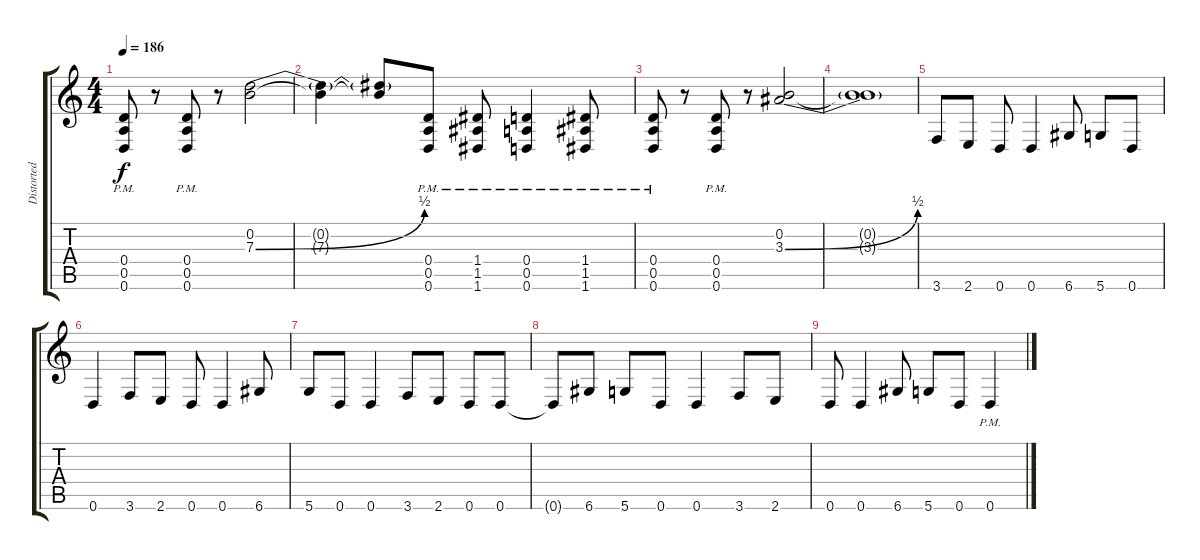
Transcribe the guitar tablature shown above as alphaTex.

\track ("Distorted Guitar 1" "Distorted ") {instrument distortionguitar}
\staff {score tabs}
\tuning (E4 B3 G3 D3 A2 D2) {hide}
\ts (4 4)
\tempo 186
\clef g2
\ks c
(0.4 0.5 0.6{pm}).8{dy f} r.8 (0.4{pm} 0.5{pm} 0.6{pm}).8 r.8 (0.2 7.3{be (bend 0 0 60 2)}).2 |
(0.2{t} 7.3{t}).4 (0.2{t} 7.3{t}).8 (0.4 0.5 0.6{pm}).8 (1.4{pm} 1.5{pm} 1.6{pm}).8 (0.4{pm} 0.5{pm} 0.6{pm}).4 (1.4{pm} 1.5{pm} 1.6{pm}).8 |
(0.4 0.5 0.6{pm}).8 r.8 (0.4{pm} 0.5{pm} 0.6{pm}).8 r.8 (0.2 3.3{be (bend 0 0 60 2)}).2 |
(0.2{t} 3.3{t}).1 |
3.6.8 2.6.8 0.6.8 0.6.4 6.6.8 5.6.8 0.6.8 |
0.6.4 3.6.8 2.6.8 0.6.8 0.6.4 6.6.8 |
5.6.8 0.6.8 0.6.4 3.6.8 2.6.8 0.6.8 0.6.8 |
0.6{t}.8 6.6.8 5.6.8 0.6.8 0.6.4 3.6.8 2.6.8 |
0.6.8 0.6.4 6.6.8 5.6.8 0.6.8 0.6{pm}.4
